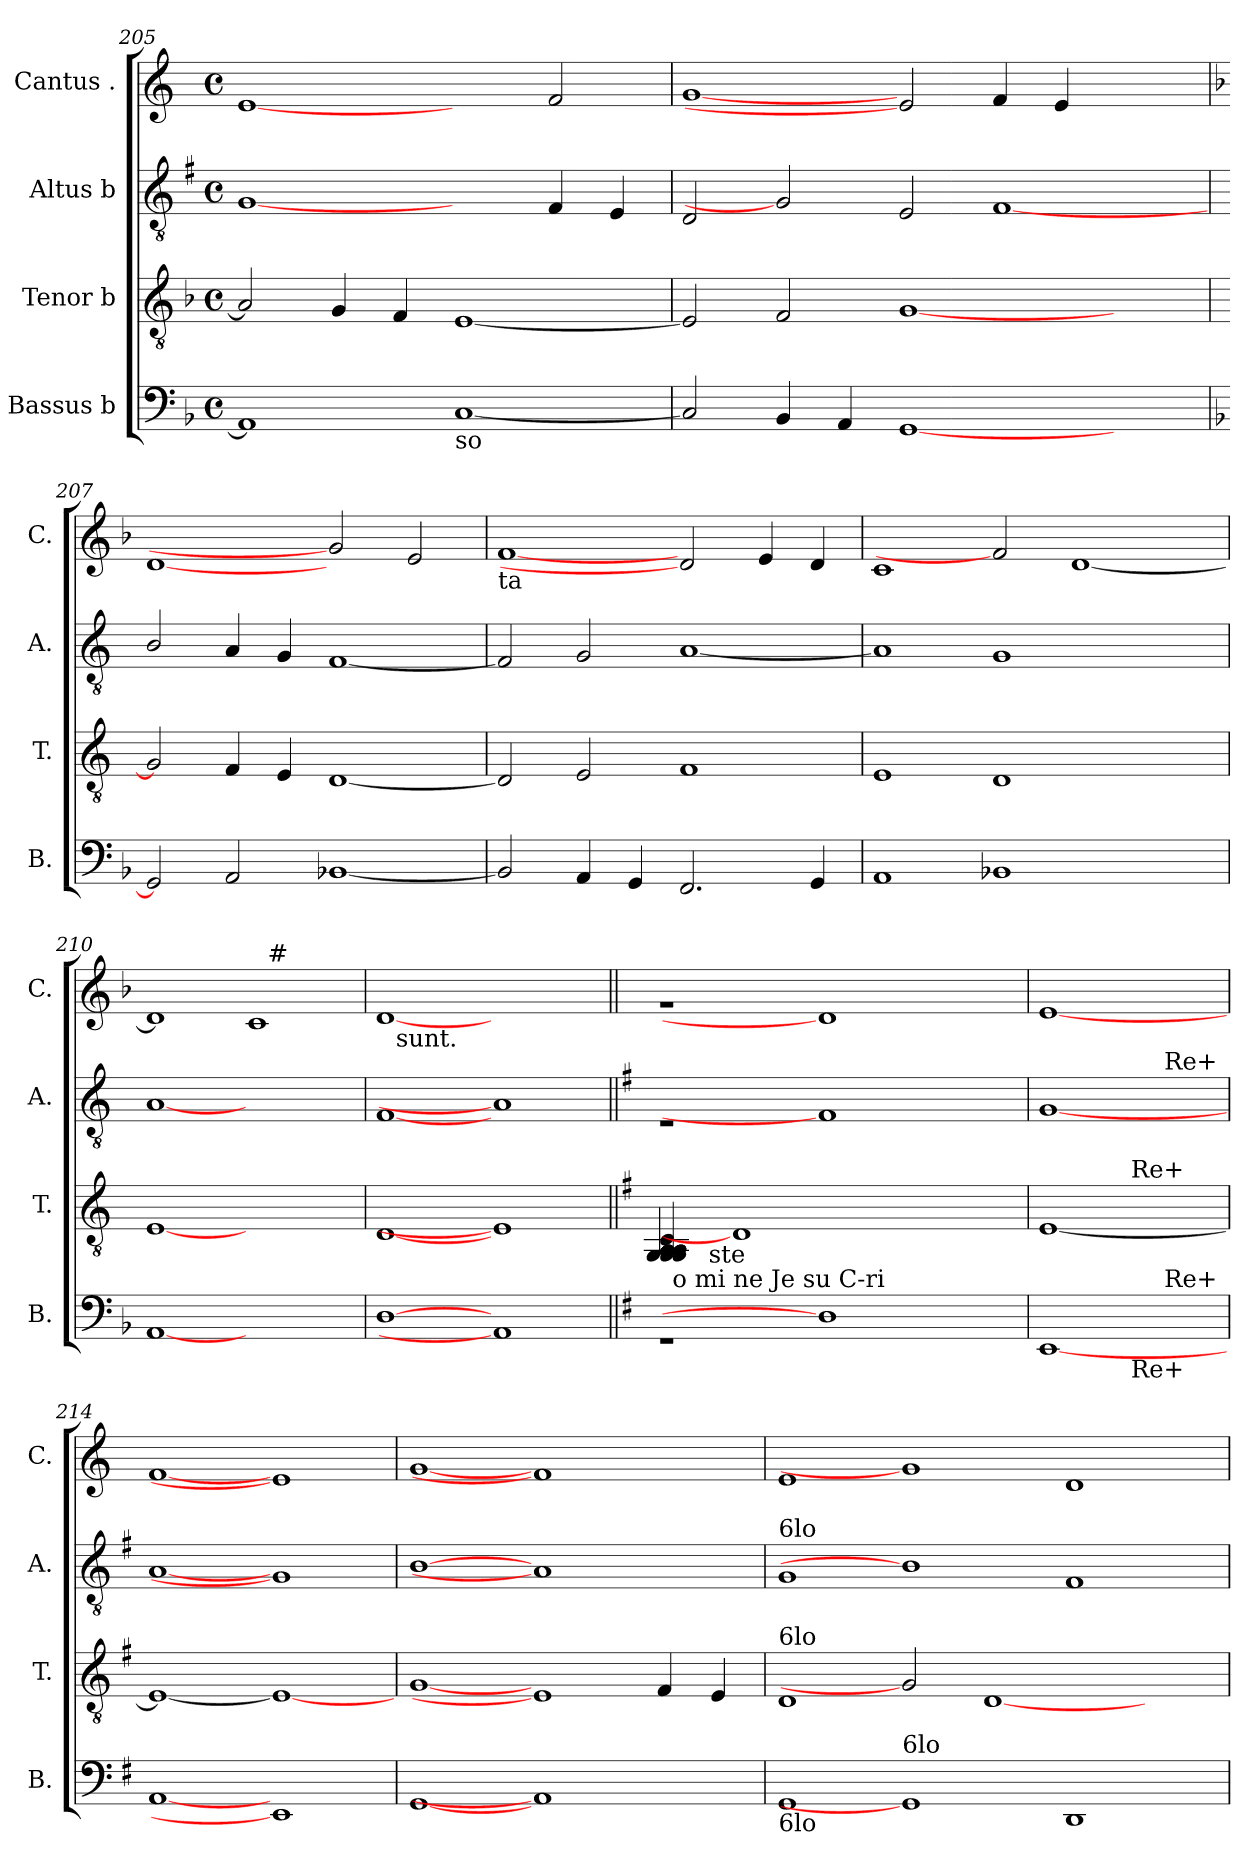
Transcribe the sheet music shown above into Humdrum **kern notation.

**kern	**kern	**kern	**kern
*part4	*part3	*part2	*part1
*staff4	*staff3	*staff2	*staff1
*I"Bassus b	*I"Tenor b	*I"Altus b	*I"Cantus .
*I'B.	*I'T.	*I'A.	*I'C.
*clefF4	*clefGv2	*clefGv2	*clefG2
*ITrd4c7	*ITrd-3c-5	*ITrd-3c-5	*
*k[b-e-]	*k[b-e-]	*k[]	*k[]
*B-:	*B-:	*C:	*C:
*M4/4	*M4/4	*M4/4	*M4/4
*met(c)	*met(c)	*met(c)	*met(c)
=205	=205	=205	=205
1DD]	2d/]	[1c	[1e
.	4c/	.	.
.	4B-/	.	.
!LO:TX:b:t=so	!	!	!
[<1FF	[<1A	2ryy	2ryy
.	.	4B/	2f/
.	.	4A/	.
=206	=206	=206	=206
2FF/]	2A/]	2G/	[1g
4EE-/	2B-/	2c]	.
4DD/	.	.	.
[<1CC	[<1c	2A/	2e]
.	.	[<1B	4f/
.	.	.	4e/
2ryy	2ryy	.	2ryy
!!LO:LB:g=z
=207	=207	=207	=207
*	*k[b-]	*k[b-]	*k[b-]
*	*F:	*F:	*F:
2CC/]	2c/]	2e/	[1d
2DD/	4B-/	4d/	.
.	4A/	4c/	.
[<1EE-X	[<1G	[<1B-	2g]
.	.	.	2e/
=208	=208	=208	=208
!	!	!	!LO:TX:b:t=ta
2EE-/]	2G/]	2B-/]	[1f
4DD/	2A/	2c/	.
4CC/	.	.	.
2.BBB-/	1B-	[<1d	2d]
.	.	.	4e/
4CC/	.	.	4d/
=209	=209	=209	=209
1DD	1A	1d]	1c
1EE-X	1G	1c	2f]
.	.	.	[<1d
2ryy	2ryy	2ryy	.
=210	=210	=210	=210
*	*	*	*^
[1DD	[1A	[1d	1d]	1ryy
1ryy	1ryy	1ryy	1c	16ryy
!	!	!	!	!LO:TX:a:t=#
.	.	.	.	2...ryy
=211	=211	=211	=211	=211
[1GG	[1G	[1B-	[1d	16ryy
!	!	!	!	!LO:TX:b:t=sunt.
.	.	.	.	1ryy
1DD]	1A]	1d]	1ryy	.
.	.	.	.	2...ryy
*	*	*	*v	*v
!!LO:PB:g=z
=212||	=212||	=212||	=212||
*k[]	*k[]	*k[]	*k[]
*C:	*C:	*C:	*C:
*	*	*	*^
!LO:N:vis=1	!LO:N:n=1:head=solid	!	!	!
!	!LO:N:n=2:head=solid	!	!	!
!	!LO:N:n=3:head=solid	!	!	!
!	!LO:N:n=4:head=solid	!	!	!
!	!LO:N:n=5:head=solid	!	!	!
!	!LO:N:n=6:head=solid	!	!	!
!	!LO:N:n=7:head=solid	!	!	!
!	!LO:N:n=8:head=solid	!	!	!
!	!LO:N:n=9:head=solid	!	!	!
!	!LO:N:n=10:head=solid	!	!	!
!	!LO:N:n=11:head=solid	!	!	!
*	*^	*	*	*
!	!LO:N:n=12:head=solid	!LO:N:head=solid	!LO:N:vis=1	!LO:N:vis=1	!
*^	*	*	*	*	*
*	*^	*	*	*	*v	*v
1rGG	32ryy	8ryy	4C/ 4C/ 4D/ 4D/ 4D/ 4D/ 4D/ 4D/ 4D/ 4D/ 4D/ 4F/	4C/	1rE	1ra
!	!LO:TX:a:t=o mi ne Je su C-ri	!	!	!	!	!
.	1ryy	.	.	.	.	.
.	.	32ryy	.	.	.	.
!	!	!LO:TX:a:t=ste	!	!	!	!
.	.	1ryy	.	.	.	.
.	.	.	1G]	2.ryy	.	.
1GG]	.	.	.	1ryy	1B-]	1d]
.	2ryy	.	.	.	.	.
.	.	2ryy	.	.	.	.
.	.	.	2.ryy	.	.	.
.	4...ryy	.	.	.	.	.
.	.	4ryy	.	.	.	.
.	.	16.ryy	.	.	.	.
=213	=213	=213	=213	=213	=213	=213
*	*	*	*	*	*^	*
[1AAA	2ryy	2.ryy	[<1A	2ryy	[1c	2.ryy	[1e
.	16.ryy	.	.	16.ryy	.	.	.
!	!	!	!	!LO:TX:a:t=Re+	!	!	!
!	!LO:TX:b:t=Re+	!	!	!	!	!	!
.	4ryy	.	.	4ryy	.	.	.
!	!	!	!	!	!	!LO:TX:a:t=Re+	!
!	!	!LO:TX:a:t=Re+	!	!	!	!	!
.	.	4ryy	.	.	.	4ryy	.
.	8ryy	.	.	8ryy	.	.	.
.	32ryy	.	.	32ryy	.	.	.
*v	*v	*v	*	*	*v	*v	*
*	*v	*v	*	*
=214	=214	=214	=214
[1DD	1A_	[1d	[1f
1AAA]	1A_	1c]	1e]
=215	=215	=215	=215
[1CC	[1c	[1e	[1g
1DD]	1A]	1d]	1f]
2ryy	4B/	2ryy	2ryy
.	4A/	.	.
=216	=216	=216	=216
!	!	!LO:TX:a:t=6lo	!
!	!LO:TX:a:t=6lo	!	!
!LO:TX:b:t=6lo	!	!	!
1CC	1G	1c	1e
!LO:TX:a:t=6lo	!	!	!
1CC]	2c]	1e]	1g]
.	[<1G	.	.
1GGG	.	1B	1d
.	2ryy	.	.
=	=	=	=
*-	*-	*-	*-
